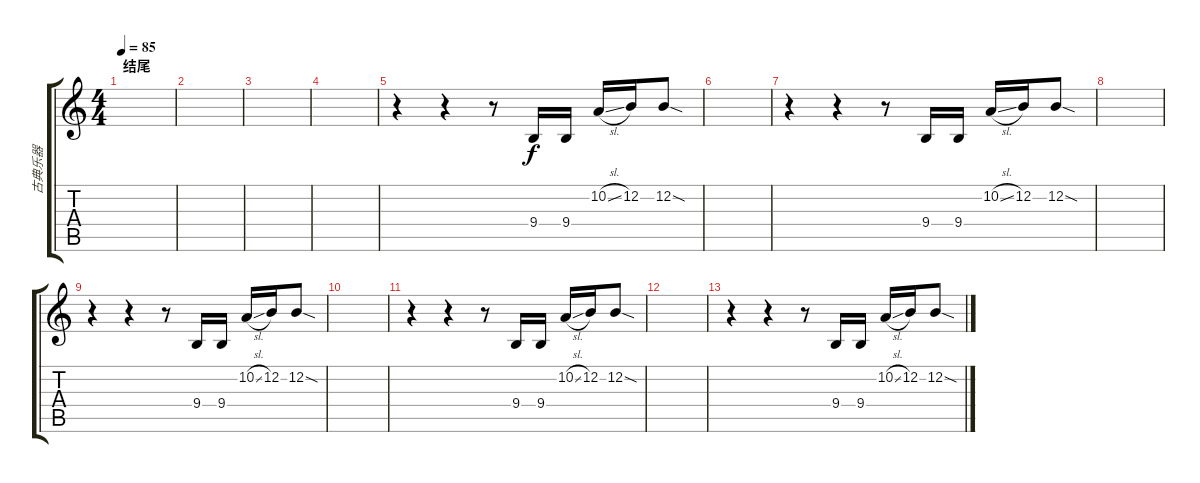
\track ("古典乐器" "古典乐器") {instrument lead1square}
\staff {score tabs}
\tuning (E4 B3 G3 D3 A2 E2) {hide}
\ts (4 4)
\section ("" "结尾")
\tempo 85
\clef g2
\ks c
|
|
|
|
r.4 r.4 r.8 9.4.16{volume 13 instrument lead1square} 9.4.16 10.2{sl}.16 12.2.16 12.2{sod}.8 |
|
r.4 r.4 r.8 9.4.16{volume 13 instrument lead1square} 9.4.16 10.2{sl}.16 12.2.16 12.2{sod}.8 |
|
r.4 r.4 r.8 9.4.16{volume 13 instrument lead1square} 9.4.16 10.2{sl}.16 12.2.16 12.2{sod}.8 |
|
r.4 r.4 r.8 9.4.16{volume 13 instrument lead1square} 9.4.16 10.2{sl}.16 12.2.16 12.2{sod}.8 |
|
r.4 r.4 r.8 9.4.16{volume 13 instrument lead1square} 9.4.16 10.2{sl}.16 12.2.16 12.2{sod}.8
